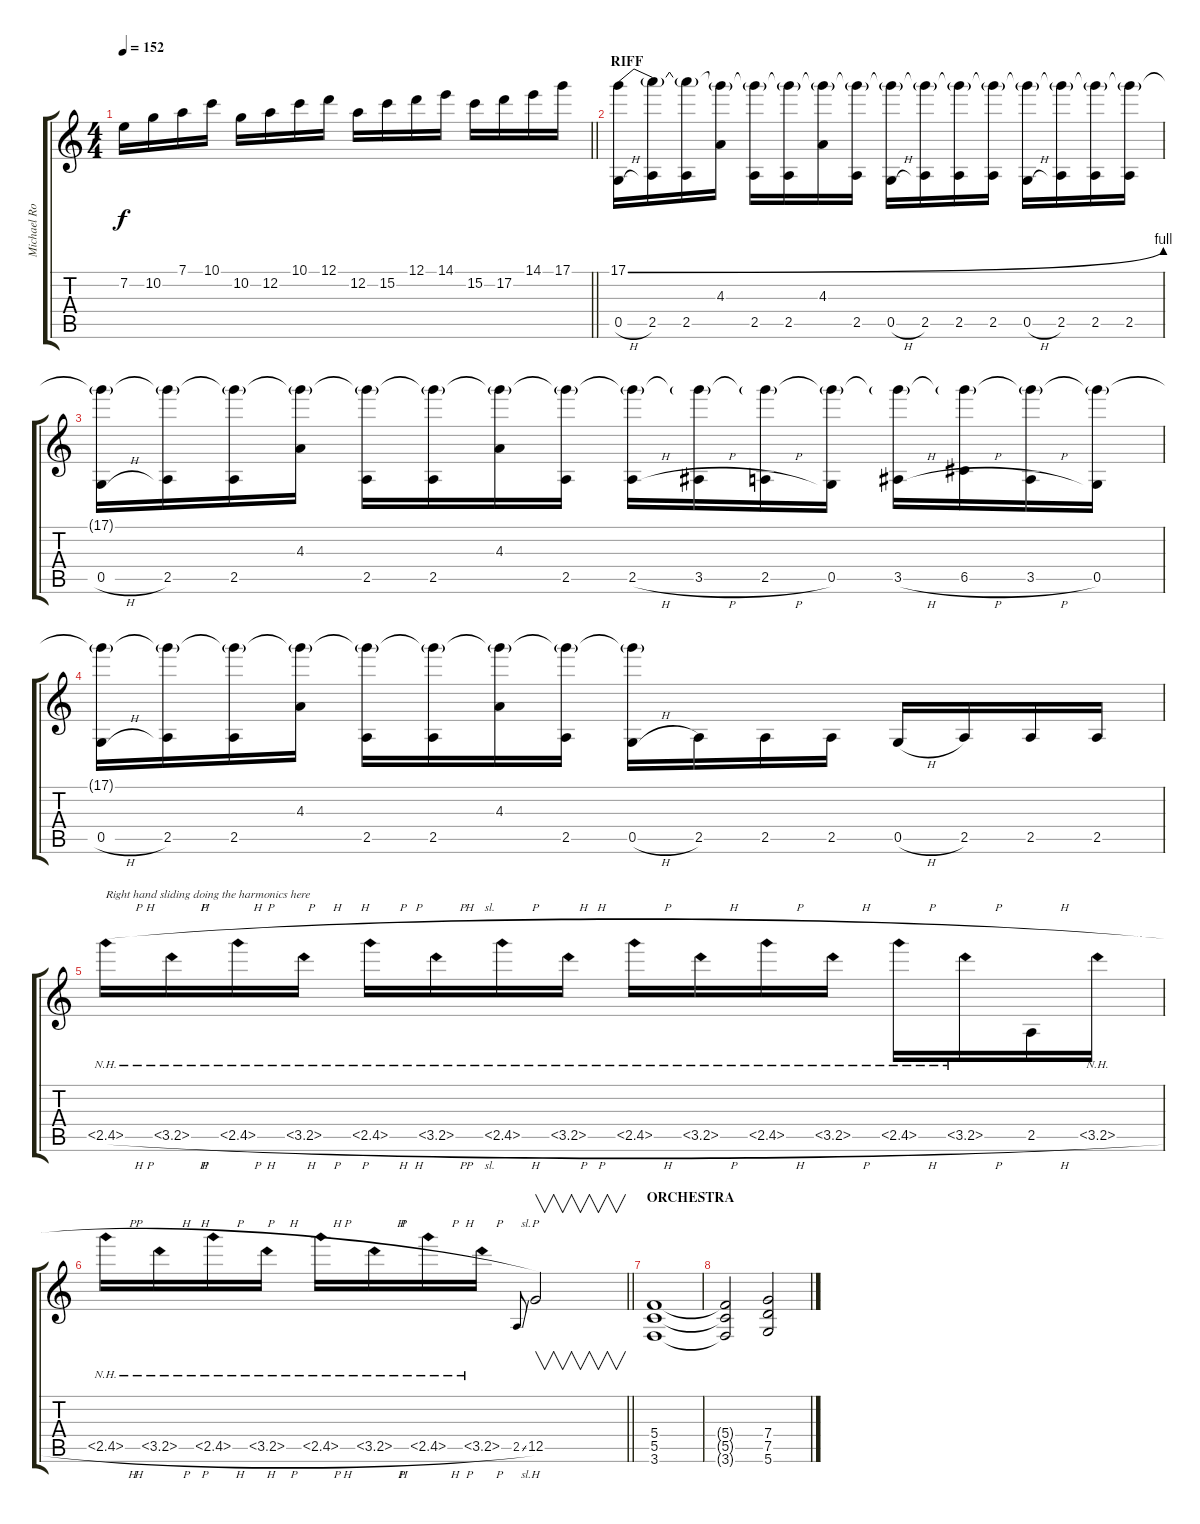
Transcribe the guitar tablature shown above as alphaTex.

\track ("Michael Romeo 1" "Michael Ro") {instrument distortionguitar}
\staff {score tabs}
\tuning (D4 A3 F3 C3 G2 D2) {hide}
\ts (4 4)
\tempo 152
\clef g2
\barLineRight lightlight
\ks c
7.2.16{dy f} 10.2.16 7.1.16 10.1.16 10.2.16 12.2.16 10.1.16 12.1.16 12.2.16 15.2.16 12.1.16 14.1.16 15.2.16 17.2.16 14.1.16 17.1.16 |
\section ("" "RIFF")
(17.1{be (bend 0 0 60 4)} 0.5{h}).16 (17.1{t} 2.5).16 (17.1{t} 2.5).16 (17.1{t} 4.3).16 (17.1{t} 2.5).16 (17.1{t} 2.5).16 (17.1{t} 4.3).16 (17.1{t} 2.5).16 (17.1{t} 0.5{h}).16 (17.1{t} 2.5).16 (17.1{t} 2.5).16 (17.1{t} 2.5).16 (17.1{t} 0.5{h}).16 (17.1{t} 2.5).16 (17.1{t} 2.5).16 (17.1{t} 2.5).16 |
(17.1{t} 0.5{h}).16 (17.1{t} 2.5).16 (17.1{t} 2.5).16 (17.1{t} 4.3).16 (17.1{t} 2.5).16 (17.1{t} 2.5).16 (17.1{t} 4.3).16 (17.1{t} 2.5).16 (17.1{t} 2.5{h}).16 (17.1{t} 3.5{h}).16 (17.1{t} 2.5{h}).16 (17.1{t} 0.5).16 (17.1{t} 3.5{h}).16 (17.1{t} 6.5{h}).16 (17.1{t} 3.5{h}).16 (17.1{t} 0.5).16 |
(17.1{t} 0.5{h}).16 (17.1{t} 2.5).16 (17.1{t} 2.5).16 (17.1{t} 4.3).16 (17.1{t} 2.5).16 (17.1{t} 2.5).16 (17.1{t} 4.3).16 (17.1{t} 2.5).16 (17.1{t} 0.5{h}).16 2.5.16 2.5.16 2.5.16 0.5{h}.16 2.5.16 2.5.16 2.5.16 |
2.5{nh h}.16{txt "Right hand sliding doing the harmonics here"} 3.5{nh h}.16 2.5{nh h}.16 3.5{nh h}.16 2.5{nh h}.16 3.5{nh h}.16 2.5{nh h}.16 3.5{nh h}.16 2.5{nh h}.16 3.5{nh h}.16 2.5{nh h}.16 3.5{nh h}.16 2.5{nh h}.16 3.5{nh h}.16 2.5{h}.16 3.5{nh h}.16 |
\barLineRight lightlight
2.5{nh h}.16 3.5{nh h}.16 2.5{nh h}.16 3.5{nh h}.16 2.5{nh h}.16 3.5{nh h}.16 2.5{nh h}.16 3.5{nh h}.16 2.5{sl}.8{gr onbeat} 12.5.2{v} |
\section ("" "ORCHESTRA")
(5.4 5.5 3.6).1 |
(5.4{t} 5.5{t} 3.6{t}).2 (7.4 7.5 5.6).2
